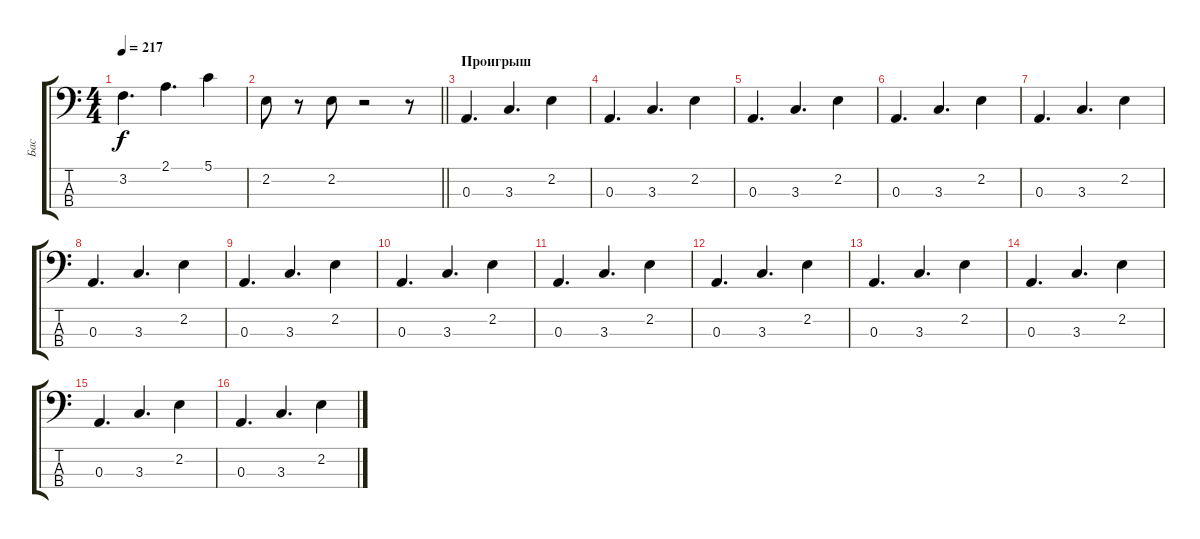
\track ("Бас" "Бас") {instrument electricbassfinger}
\staff {score tabs}
\tuning (G2 D2 A1 E1) {hide}
\ts (4 4)
\tempo 217
\clef f4
\ks c
3.2.4{d dy f} 2.1.4{d} 5.1.4 |
\barLineRight lightlight
2.2.8 r.8 2.2.8 r.2 r.8 |
\section ("" "Проигрыш")
0.3.4{d} 3.3.4{d} 2.2.4 |
0.3.4{d} 3.3.4{d} 2.2.4 |
0.3.4{d} 3.3.4{d} 2.2.4 |
0.3.4{d} 3.3.4{d} 2.2.4 |
0.3.4{d} 3.3.4{d} 2.2.4 |
0.3.4{d} 3.3.4{d} 2.2.4 |
0.3.4{d} 3.3.4{d} 2.2.4 |
0.3.4{d} 3.3.4{d} 2.2.4 |
0.3.4{d} 3.3.4{d} 2.2.4 |
0.3.4{d} 3.3.4{d} 2.2.4 |
0.3.4{d} 3.3.4{d} 2.2.4 |
0.3.4{d} 3.3.4{d} 2.2.4 |
0.3.4{d} 3.3.4{d} 2.2.4 |
0.3.4{d} 3.3.4{d} 2.2.4
